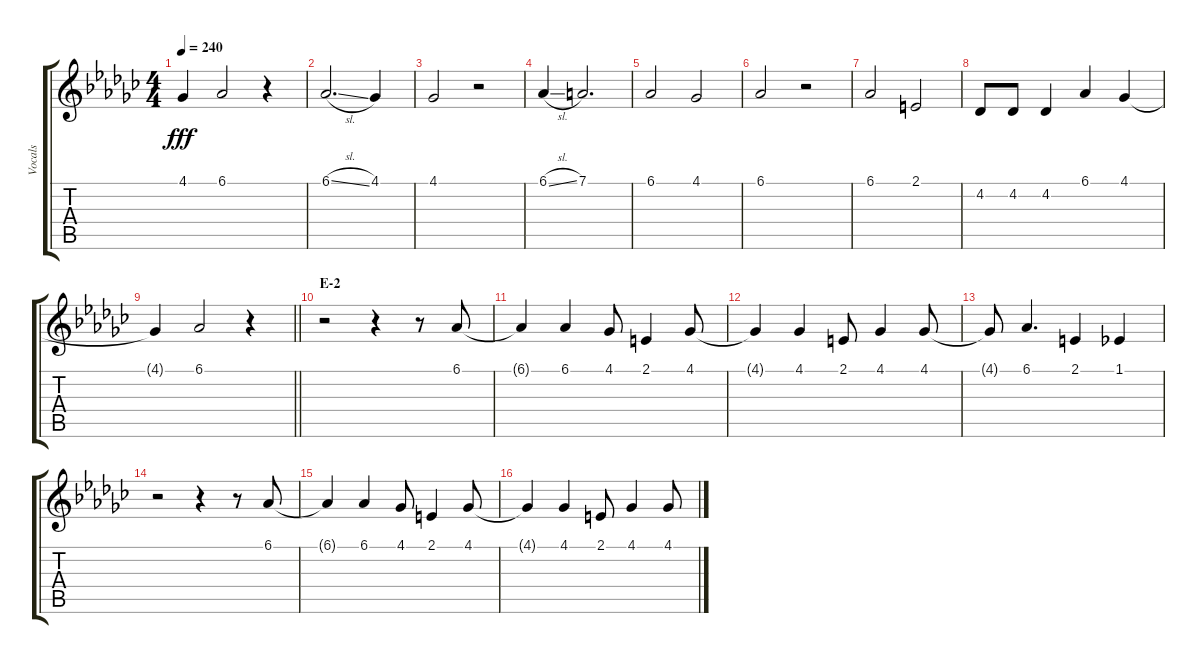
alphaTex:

\track ("Vocals" "Vocals") {instrument voiceoohs}
\staff {score tabs}
\tuning (D4 A3 F3 C3 G2 D2) {hide}
\ts (4 4)
\tempo 240
\clef g2
\ks gb
4.1{t}.4{dy fff} 6.1.2 r.4 |
6.1{sl}.2{d} 4.1.4 |
4.1.2 r.2 |
6.1{sl}.4 7.1.2{d} |
6.1.2 4.1.2 |
6.1.2 r.2 |
6.1.2 2.1.2 |
4.2.8 4.2.8 4.2.4 6.1.4 4.1.4 |
\barLineRight lightlight
4.1{t}.4 6.1.2 r.4 |
\section ("" "E-2")
r.2 r.4 r.8 6.1.8 |
6.1{t}.4 6.1.4 4.1.8 2.1.4 4.1.8 |
4.1{t}.4 4.1.4 2.1.8 4.1.4 4.1.8 |
4.1{t}.8 6.1.4{d} 2.1.4 1.1.4 |
r.2 r.4 r.8 6.1.8 |
6.1{t}.4 6.1.4 4.1.8 2.1.4 4.1.8 |
4.1{t}.4 4.1.4 2.1.8 4.1.4 4.1.8
